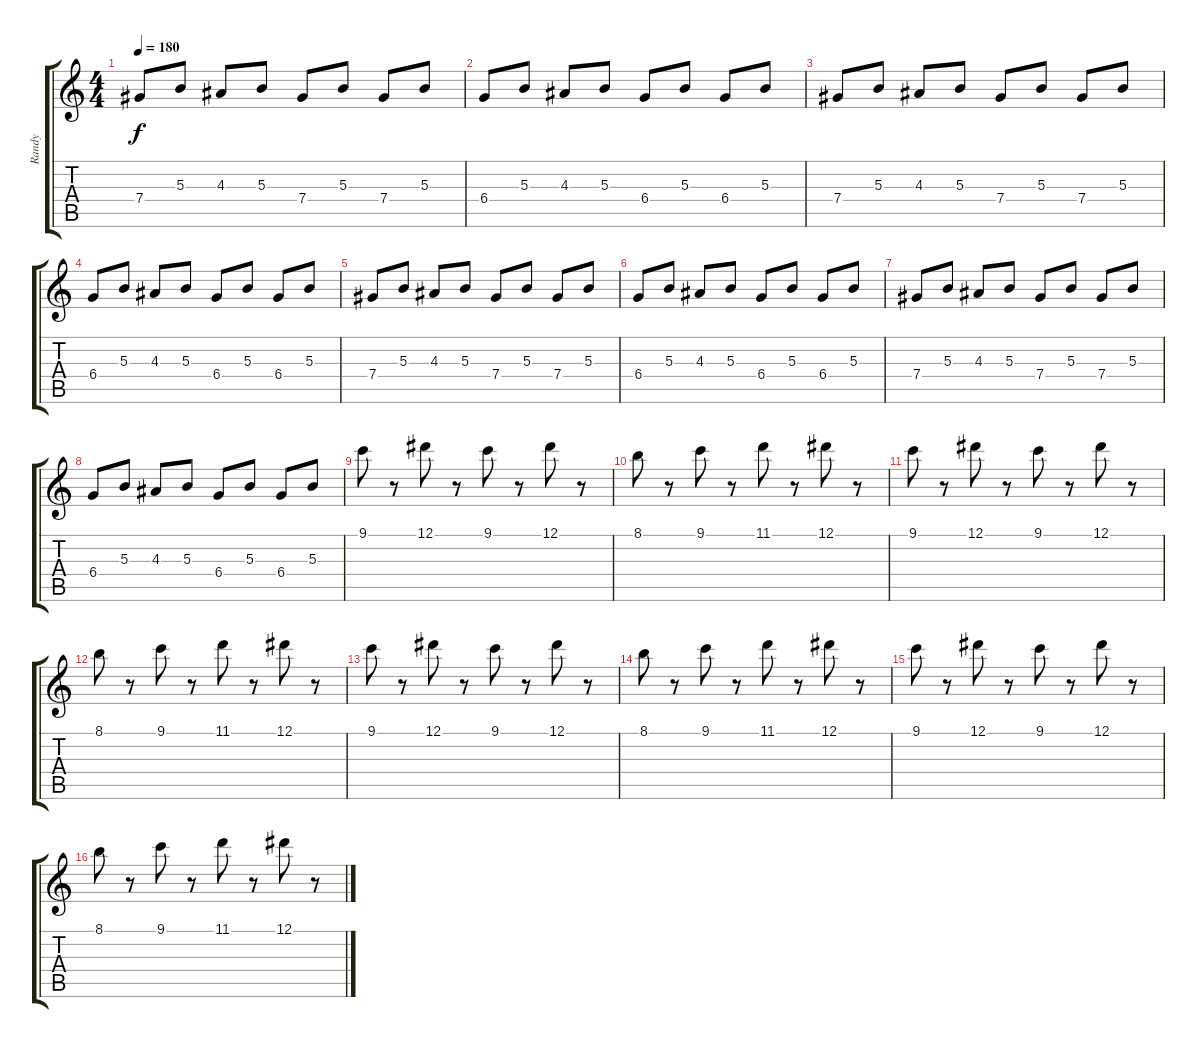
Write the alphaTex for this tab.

\track ("Randy" "Randy") {instrument distortionguitar}
\staff {score tabs}
\tuning (Eb4 Bb3 Gb3 Db3 Ab2 Eb2) {hide}
\ts (4 4)
\tempo 180
\clef g2
\ks c
7.4.8{dy f} 5.3.8 4.3.8 5.3.8 7.4.8 5.3.8 7.4.8 5.3.8 |
6.4.8 5.3.8 4.3.8 5.3.8 6.4.8 5.3.8 6.4.8 5.3.8 |
7.4.8 5.3.8 4.3.8 5.3.8 7.4.8 5.3.8 7.4.8 5.3.8 |
6.4.8 5.3.8 4.3.8 5.3.8 6.4.8 5.3.8 6.4.8 5.3.8 |
7.4.8 5.3.8 4.3.8 5.3.8 7.4.8 5.3.8 7.4.8 5.3.8 |
6.4.8 5.3.8 4.3.8 5.3.8 6.4.8 5.3.8 6.4.8 5.3.8 |
7.4.8 5.3.8 4.3.8 5.3.8 7.4.8 5.3.8 7.4.8 5.3.8 |
6.4.8 5.3.8 4.3.8 5.3.8 6.4.8 5.3.8 6.4.8 5.3.8 |
9.1.8 r.8 12.1.8 r.8 9.1.8 r.8 12.1.8 r.8 |
8.1.8 r.8 9.1.8 r.8 11.1.8 r.8 12.1.8 r.8 |
9.1.8 r.8 12.1.8 r.8 9.1.8 r.8 12.1.8 r.8 |
8.1.8 r.8 9.1.8 r.8 11.1.8 r.8 12.1.8 r.8 |
9.1.8 r.8 12.1.8 r.8 9.1.8 r.8 12.1.8 r.8 |
8.1.8 r.8 9.1.8 r.8 11.1.8 r.8 12.1.8 r.8 |
9.1.8 r.8 12.1.8 r.8 9.1.8 r.8 12.1.8 r.8 |
8.1.8 r.8 9.1.8 r.8 11.1.8 r.8 12.1.8 r.8
